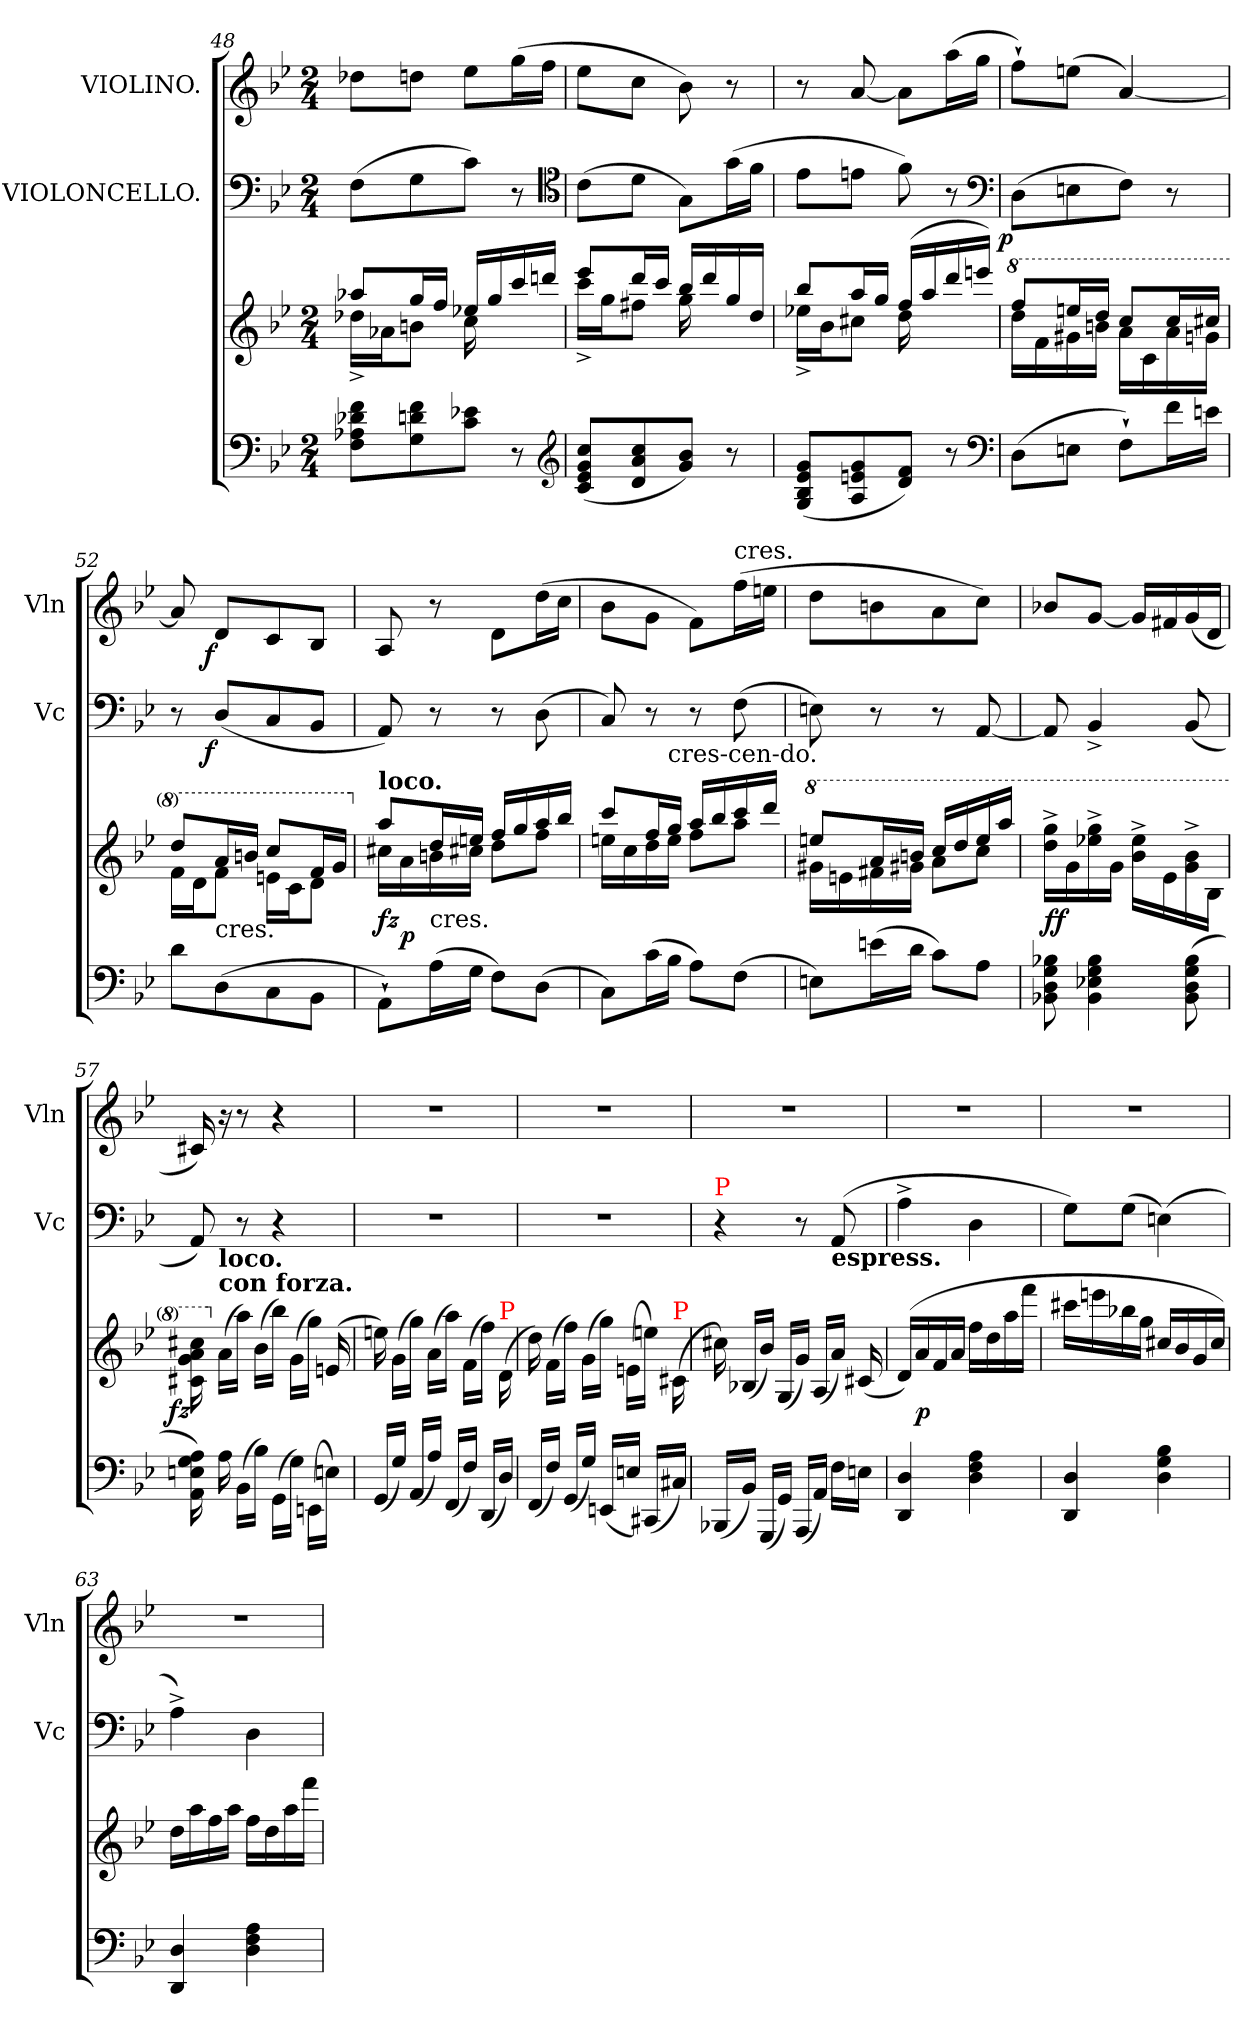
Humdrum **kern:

**kern	**kern	**dynam	**kern	**dynam	**kern	**dynam
*part3	*part3	*part3	*part2	*part2	*part1	*part1
*staff4	*staff3	*staff3/4	*staff2	*staff2	*staff1	*staff1
*	*	*	*I"VIOLONCELLO.	*	*I"VIOLINO.	*
*	*	*	*I'Vc	*	*I'Vln	*
*clefF4	*clefG2	*	*clefF4	*	*clefG2	*
*k[b-e-]	*k[b-e-]	*	*k[b-e-]	*	*k[b-e-]	*
*g:	*g:	*	*g:	*	*g:	*
*M2/4	*M2/4	*	*M2/4	*	*M2/4	*
=48	=48	=48	=48	=48	=48	=48
*	*^	*	*	*	*	*
8f 8d-X 8A-X 8FL	8aa-XL	16dd-X^<LL	.	(>8FL	.	8dd-XL	.
.	.	16a-XJ	.	.	.	.	.
8f 8dn 8G	16ggL	8bnJ	.	8G	.	8ddnJ	.
.	16ffJJ	.	.	.	.	.	.
8e-X 8cJ	16ee-XLL	16cc	.	8cJ)	.	8ee-L	.
.	16gg	8.ryy	.	.	.	.	.
8r	16ccc	.	.	8r	.	(>16ggL	.
.	16dddnJJ	.	.	.	.	16ffJJ	.
*clefG2	*	*	*	*clefC4	*	*	*
=49	=49	=49	=49	=49	=49	=49	=49
(<8cc 8g 8e- 8cL	8eee-L	16ccc^LL	.	(>8cL	.	8ee-L	.
.	.	16ggJ	.	.	.	.	.
8cc 8a 8d	16dddL	8ff#XJ	.	8dJ	.	8ccJ	.
.	16cccJJ	.	.	.	.	.	.
8b- 8gJ)	16bb-LL	16gg	.	8G\L)	.	8b-)	.
.	16ddd	8.ryy	.	.	.	.	.
8r	16gg	.	.	(>16gL	.	8r	.
.	16ddJJ	.	.	16fJJ	.	.	.
=50	=50	=50	=50	=50	=50	=50	=50
(<8g 8e- 8B- 8GL	8bb-L	16ee-X^LL	.	8e-L	.	8r	.
.	.	16b-J	.	.	.	.	.
8g 8en 8A	16aaL	8cc#XJ	.	8enJ	.	[8a	.
.	16ggJJ	.	.	.	.	.	.
8f 8dJ)	(<16ffLL	16dd	.	8f\)	.	8aL]	.
.	16aa	8.ryy	.	.	.	.	.
8r	16ddd	.	.	8r	.	(>16aaL	.
.	16eeenJJ)	.	.	.	.	16ggJJ	.
*clefF4	*	*	*	*clefF4	*	*	*
=51	=51	=51	=51	=51	=51	=51	=51
*	*8va	*	*	*	*	*	*
!	!	!	!	!	!LO:DY:rj	!	!
(>8D\L	8fffL	16dddLL	.	(>8D\L	p	8ff`>L)	.
.	.	16ff	.	.	.	.	.
8EnJ	16eeenL	16gg#X	.	8En	.	(>8eenJ	.
.	16dddJJ	16bbnJJ	.	.	.	.	.
8F`>\L)	8cccL	16aaLL	.	8FJ)	.	[4a)	.
.	.	16cc	.	.	.	.	.
16fL	16cccL	16aa	.	8r	.	.	.
16enJJ	16ccc#XJJ	16ggnJJ	.	.	.	.	.
=52	=52	=52	=52	=52	=52	=52	=52
8dL	8dddL	16ffLL	.	8r	.	8a]	.
.	.	16ddJ	.	.	.	.	.
!	!LO:TX:c:t=cres.	!	!	!	!	!	!
!	!	!	!	!	!LO:DY:rj	!	!LO:DY:rj
(>8D	16aaL	8ffJ	.	(<8D/L	f	8dL	f
.	16bbnJJ	.	.	.	.	.	.
8C	8cccL	16eenLL	.	8C	.	8c	.
.	.	16ccJ	.	.	.	.	.
8BB-J	16ffL	8ddJ	.	8BB-J	.	8B-J	.
.	16ggJJ	.	.	.	.	.	.
=53	=53	=53	=53	=53	=53	=53	=53
*	*X8va	*	*	*	*	*	*
!	!LO:TX:a:B:t=loco.	!	!	!	!	!	!
8AA`L)	8aaL	16cc#XLL	fz	8AA)	.	8A	.
.	.	16a	p	.	.	.	.
!	!LO:TX:c:t=cres.	!	!	!	!	!	!
(>16AL	16ddL	16bn	.	8r	.	8r	.
16GJJ	16eenJJ	16cc#XJJ	.	.	.	.	.
8FL)	16ffLL	8ddL	.	8r	.	8dL	.
.	16gg	.	.	.	.	.	.
(>8DJ	16aa	8ffJ	.	(>8D\	.	(>16dd\L	.
.	16bb-JJ	.	.	.	.	16ccJJ	.
=54	=54	=54	=54	=54	=54	=54	=54
8CL)	8cccL	16eenLL	.	8C/)	.	8b-\L	.
.	.	16cc	.	.	.	.	.
(>16cL	16ffL	16dd	.	8r	.	8gJ	.
!	!LO:TX:a:t=cres-cen-do.	!	!	!	!	!	!
16B-JJ	16ggJJ	16eeJJ	.	.	.	.	.
8AL)	16aaLL	8ffL	.	8r	.	8fL)	.
.	16bb-	.	.	.	.	.	.
!	!	!	!	!	!	!LO:TX:t=cres.	!
(>8FJ	16ccc	8aaJ	.	(>8F	.	(>16ffL	.
.	16dddJJ	.	.	.	.	16eenJJ	.
=55	=55	=55	=55	=55	=55	=55	=55
*	*8va	*	*	*	*	*	*
8EnL)	8eeenL	16gg#XLL	.	8En)	.	8ddL	.
.	.	16een	.	.	.	.	.
(>16enL	16aaL	16ff#X	.	8r	.	8bn	.
16dJJ	16bbnJJ	16gg#XJJ	.	.	.	.	.
8cL)	16cccLL	8aaL	.	8r	.	8a	.
.	16ddd	.	.	.	.	.	.
8AJ	16eee	8cccJ	.	[8AA	.	8ccJ)	.
.	16aaaJJ	.	.	.	.	.	.
*	*v	*v	*	*	*	*	*
=56	=56	=56	=56	=56	=56	=56
8B-X\ 8G\ 8D\ 8BB-X\	16ggg^>\ 16ddd^>\LL	.	8AA]	.	8b-X/L	.
!	!	!LO:DY:rj	!	!	!	!
.	16gg	ff	.	.	.	.
4B- 4G 4E-X 4BB-	16ggg^> 16eee-X^>	.	4BB-^	.	[8gJ	.
.	16ggJJ	.	.	.	.	.
.	16eee-^>\ 16bb-^>\LL	.	.	.	16gLL]	.
.	16ee-	.	.	.	16f#X	.
(>8B- 8G 8D 8BB-	16bb-^> 16gg^>	.	(<8BB-	.	(<16g	.
.	16b-JJ	.	.	.	16dJJ	.
=57	=57	=57	=57	=57	=57	=57
!	!	!LO:DY:rj	!	!	!	!
16A 16G 16En 16AA)	16ccc#X\ 16aa\ 16gg\ 16cc#X\	fz	8AA)	.	16c#X)	.
*	*X8va	*	*	*	*	*
!	!LO:TX:a:B:t=con forza.	!	!	!	!	!
!	!LO:TX:a:B:t=loco.	!	!	!	!	!
16A	(>16aLL	.	.	.	16r	.
(>16BB-LL	16aaJJ)	.	8r	.	8r	.
16B-JJ)	(>16b-LL	.	.	.	.	.
(>16GG\LL	16bb-JJ)	.	4r	.	4r	.
16GJJ)	(>16gLL	.	.	.	.	.
(>16EEn\LL	16ggJJ)	.	.	.	.	.
16EnJJ)	(>16en/	.	.	.	.	.
=58	=58	=58	=58	=58	=58	=58
(<16GGLL	16een\)	.	2r	.	2rdd	.
16GJJ)	(>16gLL	.	.	.	.	.
(<16AA/LL	16ggJJ)	.	.	.	.	.
16AJJ)	(>16aLL	.	.	.	.	.
(<16FFLL	16aaJJ)	.	.	.	.	.
16FJJ)	(>16fLL	.	.	.	.	.
(<16DDLL	16ffJJ)	.	.	.	.	.
!	!LO:TX:a:color=red:t=P	!	!	!	!	!
16DJJ)	(>16d\	.	.	.	.	.
=59	=59	=59	=59	=59	=59	=59
(<16FFLL	16dd\)	.	2r	.	2rdd	.
16FJJ)	(>16fLL	.	.	.	.	.
(<16GGLL	16ffJJ)	.	.	.	.	.
16GJJ)	(>16gLL	.	.	.	.	.
(<16EEnLL	16ggJJ)	.	.	.	.	.
16EnJJ)	(>16en\LL	.	.	.	.	.
(<16CC#XLL	16eenJJ)	.	.	.	.	.
!	!LO:TX:a:color=red:t=P	!	!	!	!	!
16C#XJJ)	(>16c#X\	.	.	.	.	.
=60	=60	=60	=60	=60	=60	=60
!	!	!	!LO:TX:a:color=red:t=P	!	!	!
(<16BBB-XLL	16cc#X\)	.	4r	.	2rdd	.
16BB-JJ)	(<16B-XLL	.	.	.	.	.
(<16GGGLL	16b-JJ)	.	.	.	.	.
16GGJJ)	(<16GLL	.	.	.	.	.
(<16AAALL	16gJJ)	.	8r	.	.	.
16AAJJ)	(<16ALL	.	.	.	.	.
!	!	!	!LO:TX:b:B:t=espress.	!	!	!
16FLL	16aJJ)	.	(>8AA	.	.	.
16EJJ	(<16c#X	.	.	.	.	.
=61	=61	=61	=61	=61	=61	=61
4D 4DD	(>16dLL)	.	4A^<	.	2rdd	.
.	16a	p	.	.	.	.
.	16f	.	.	.	.	.
.	16aJJ	.	.	.	.	.
4A 4F 4D	16ffLL	.	4D	.	.	.
.	16dd	.	.	.	.	.
.	16aa	.	.	.	.	.
.	16fffJJ	.	.	.	.	.
=62	=62	=62	=62	=62	=62	=62
4D 4DD	16ccc#XLL	.	8GL)	.	2rdd	.
.	16eeen	.	.	.	.	.
.	16bb-X	.	(>8GJ	.	.	.
.	16ggJJ	.	.	.	.	.
4B- 4G 4D	16cc#XLL	.	(>4En)	.	.	.
.	16b-	.	.	.	.	.
.	16g	.	.	.	.	.
.	16cc#JJ)	.	.	.	.	.
=63	=63	=63	=63	=63	=63	=63
4D 4DD	16ddLL	.	4A^<)	.	2rdd	.
.	16aa	.	.	.	.	.
.	16ff	.	.	.	.	.
.	16aaJJ	.	.	.	.	.
4A 4F 4D	16ff\LL	.	4D	.	.	.
.	16dd	.	.	.	.	.
.	16aa	.	.	.	.	.
.	16fffJJ	.	.	.	.	.
=	=	=	=	=	=	=
*-	*-	*-	*-	*-	*-	*-
